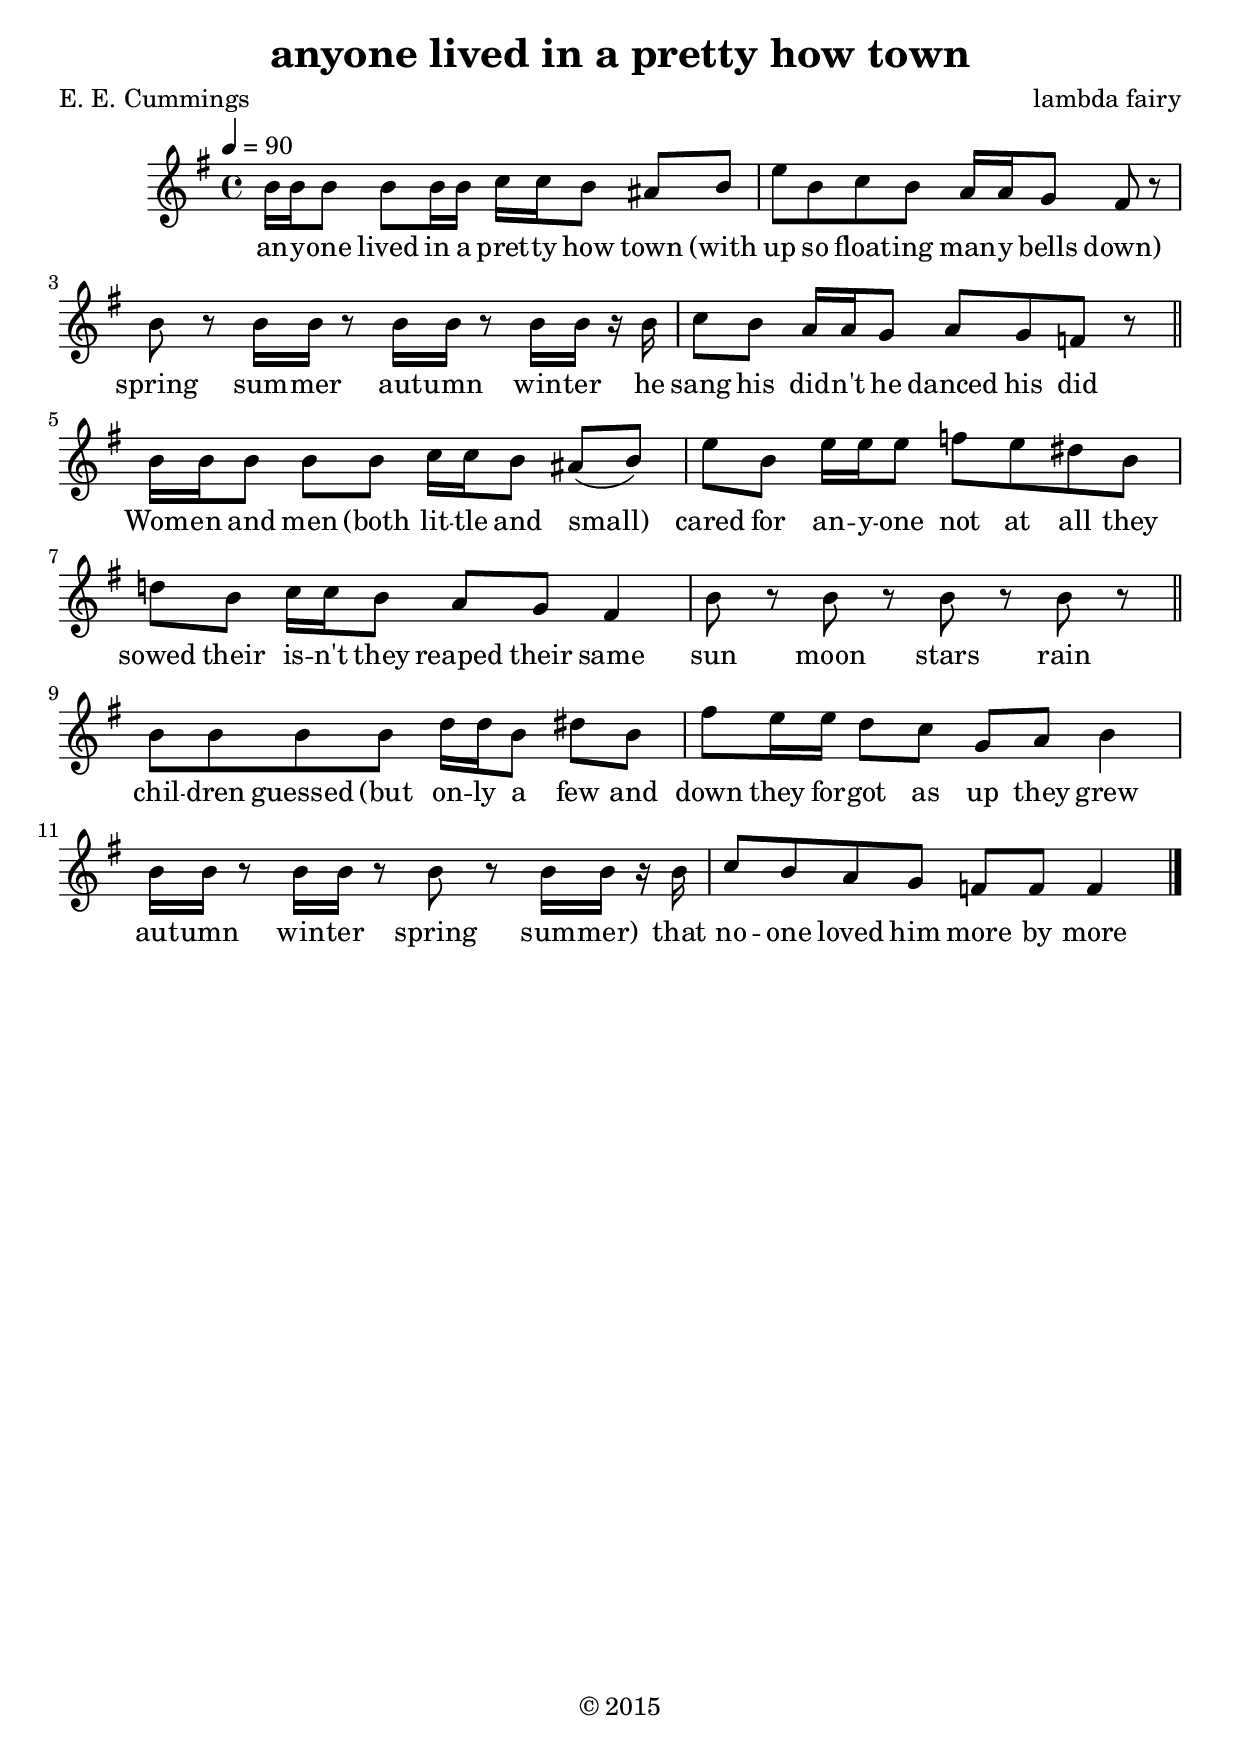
\version "2.18.2"

\include "articulate.ly"
\include "shared.ily"

#(set-global-staff-size 22)

\header {
    title = "anyone lived in a pretty how town"
    poet = "E. E. Cummings"
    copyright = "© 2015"
    }

stuff = <<
    \relative e' {
        \clef treble
        \key e \minor
        \set Staff.midiInstrument = #"acoustic grand"
        \tempo 4 = 90
        \time 4/4

        | b'16 b b8 b b16 b c c b8 as b
        | e b c b a16 a g8 fs r
        | b8 r b16 b r8 b16 b r8 b16 b r b
        | c8 b a16 a g8 a g f r

        \bar "||"

        | b16 b b8 b b c16 c b8 as( b)
        | e8 b e16 e e8 f e ds b
        | d!8 b c16 c b8 a g fs4
        | b8 r b r b r b r

        \bar "||"

        | b8 b b b d16 d b8 ds b
        | fs' e16 e d8 c g a b4
        | b16 b r8 b16 b r8 b r b16 b r b
        | c8 b a g f f f4

        \bar "|."
        }

    \addlyrics {
        an -- y -- one lived in a pret -- ty how town
        (with up so float -- ing man -- y bells down)
        spring sum -- mer aut -- umn win -- ter
        he sang his did -- n't he danced his did

        Wom -- en and men (both lit -- tle and small)
        cared for an -- y -- one not at all
        they sowed their is -- n't they reaped their same
        sun moon stars rain

        chil -- dren guessed (but on -- ly a few
        and down they for -- got as up they grew
        aut -- umn win -- ter spring sum -- mer)
        that no -- one loved him more by more
        }
    >>

\score {
    \stuff
    \layout { }
    }

\score {
    \articulate \stuff
    \midi { }
    }
